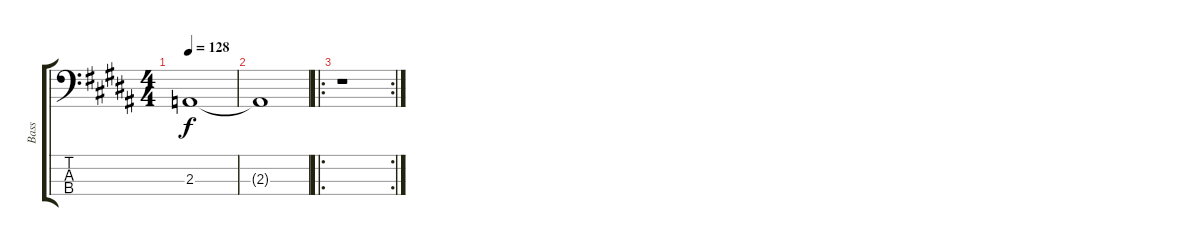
\track ("Bass" "Bass") {instrument electricbasspick}
\staff {score tabs}
\tuning (F2 C2 G1 D1) {hide}
\ts (4 4)
\tempo 128
\clef f4
\ks g#minor
2.3{t}.1{dy f} |
2.3{t}.1 |
\ro
\rc 2
r.1
